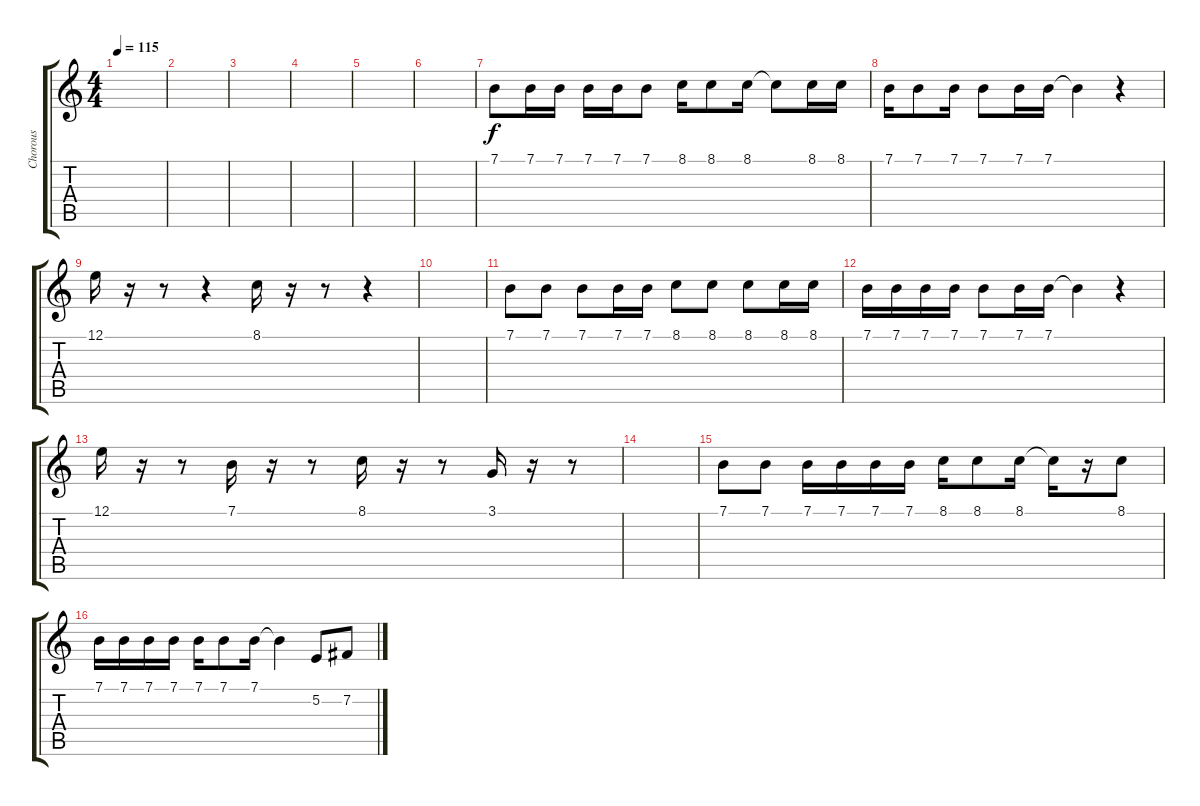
\track ("Chorous" "Chorous") {instrument lead6voice}
\staff {score tabs}
\tuning (E4 B3 G3 D3 A2 E2) {hide}
\ts (4 4)
\tempo 115
\clef g2
\ks c
|
|
|
|
|
|
7.1.8 7.1.16 7.1.16 7.1.16 7.1.16 7.1.8 8.1.16 8.1.8 8.1.16 8.1{t}.8 8.1.16 8.1.16 |
7.1.16 7.1.8 7.1.16 7.1.8 7.1.16 7.1.16 7.1{t}.4 r.4 |
12.1.16 r.16 r.8 r.4 8.1.16 r.16 r.8 r.4 |
|
7.1.8 7.1.8 7.1.8 7.1.16 7.1.16 8.1.8 8.1.8 8.1.8 8.1.16 8.1.16 |
7.1.16 7.1.16 7.1.16 7.1.16 7.1.8 7.1.16 7.1.16 7.1{t}.4 r.4 |
12.1.16 r.16 r.8 7.1.16 r.16 r.8 8.1.16 r.16 r.8 3.1.16 r.16 r.8 |
|
7.1.8 7.1.8 7.1.16 7.1.16 7.1.16 7.1.16 8.1.16 8.1.8 8.1.16 8.1{t}.16 r.16 8.1.8 |
7.1.16 7.1.16 7.1.16 7.1.16 7.1.16 7.1.8 7.1.16 7.1{t}.4 5.2.8 7.2.8
